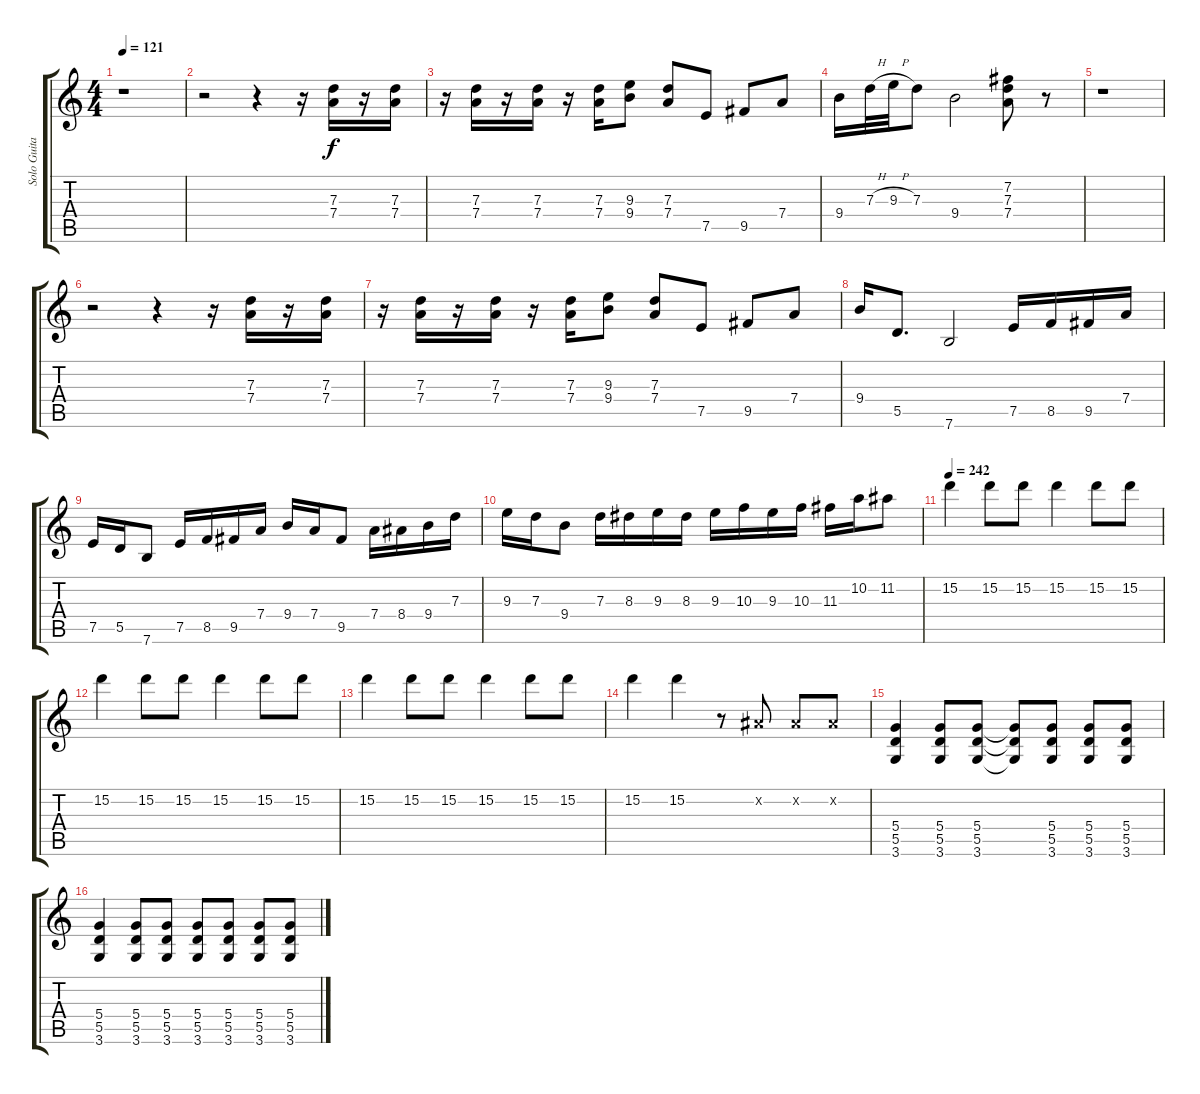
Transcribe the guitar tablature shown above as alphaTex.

\track ("Solo Guitar" "Solo Guita") {instrument overdrivenguitar}
\staff {score tabs}
\tuning (E4 B3 G3 D3 A2 E2) {hide}
\ts (4 4)
\tempo 121
\clef g2
\ks c
r.1{dy f} |
r.2 r.4 r.16 (7.3 7.4).16 r.16 (7.3 7.4).16 |
r.16 (7.3 7.4).16 r.16 (7.3 7.4).16 r.16 (7.3 7.4).16 (9.3 9.4).8 (7.3 7.4).8 7.5.8 9.5.8 7.4.8 |
9.4.16 7.3{h}.32 9.3{h}.32 7.3.8 9.4.2 (7.2 7.3 7.4).8 r.8 |
r.1 |
r.2 r.4 r.16 (7.3 7.4).16 r.16 (7.3 7.4).16 |
r.16 (7.3 7.4).16 r.16 (7.3 7.4).16 r.16 (7.3 7.4).16 (9.3 9.4).8 (7.3 7.4).8 7.5.8 9.5.8 7.4.8 |
9.4.16 5.5.8{d} 7.6.2 7.5.16 8.5.16 9.5.16 7.4.16 |
7.5.16 5.5.16 7.6.8 7.5.16 8.5.16 9.5.16 7.4.16 9.4.16 7.4.16 9.5.8 7.4.16 8.4.16 9.4.16 7.3.16 |
9.3.16 7.3.16 9.4.8 7.3.16 8.3.16 9.3.16 8.3.16 9.3.16 10.3.16 9.3.16 10.3.16 11.3.16 10.2.16 11.2.8 |
\tempo 242
15.2.4 15.2.8 15.2.8 15.2.4 15.2.8 15.2.8 |
15.2.4 15.2.8 15.2.8 15.2.4 15.2.8 15.2.8 |
15.2.4 15.2.8 15.2.8 15.2.4 15.2.8 15.2.8 |
15.2.4 15.2.4 r.8 -1.2{x}.8 -1.2{x}.8 -1.2{x}.8 |
(5.4 5.5 3.6).4 (5.4 5.5 3.6).8 (5.4 5.5 3.6).8 (5.4{t} 5.5{t} 3.6{t}).8 (5.4 5.5 3.6).8 (5.4 5.5 3.6).8 (5.4 5.5 3.6).8 |
(5.4 5.5 3.6).4 (5.4 5.5 3.6).8 (5.4 5.5 3.6).8 (5.4 5.5 3.6).8 (5.4 5.5 3.6).8 (5.4 5.5 3.6).8 (5.4 5.5 3.6).8
